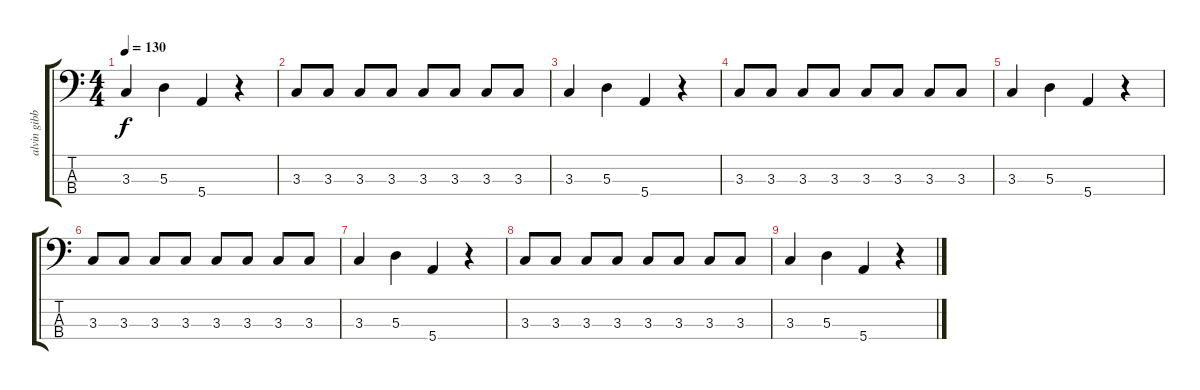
\track ("alvin gibbs" "alvin gibb") {instrument electricbasspick}
\staff {score tabs}
\tuning (G2 D2 A1 E1) {hide}
\ts (4 4)
\tempo 130
\clef f4
\ks c
3.3.4{dy f} 5.3.4 5.4.4 r.4 |
3.3.8 3.3.8 3.3.8 3.3.8 3.3.8 3.3.8 3.3.8 3.3.8 |
3.3.4 5.3.4 5.4.4 r.4 |
3.3.8 3.3.8 3.3.8 3.3.8 3.3.8 3.3.8 3.3.8 3.3.8 |
3.3.4 5.3.4 5.4.4 r.4 |
3.3.8 3.3.8 3.3.8 3.3.8 3.3.8 3.3.8 3.3.8 3.3.8 |
3.3.4 5.3.4 5.4.4 r.4 |
3.3.8 3.3.8 3.3.8 3.3.8 3.3.8 3.3.8 3.3.8 3.3.8 |
3.3.4 5.3.4 5.4.4 r.4
